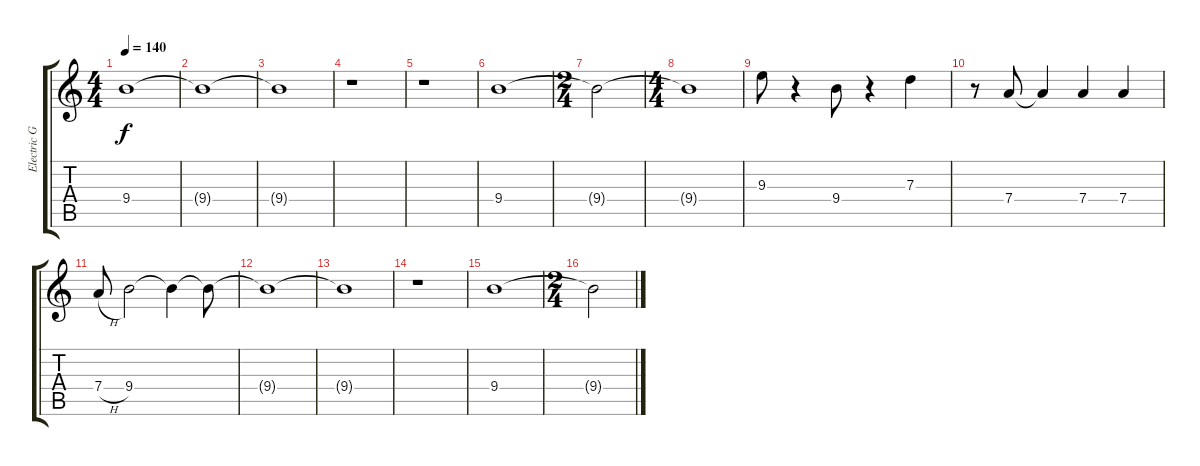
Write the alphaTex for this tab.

\track ("Electric Guitar" "Electric G") {instrument electricguitarjazz}
\staff {score tabs}
\tuning (E4 B3 G3 D3 A2 E2) {hide}
\ts (4 4)
\tempo 140
\clef g2
\ks c
9.4.1{dy f instrument electricguitarjazz} |
9.4{t}.1 |
9.4{t}.1 |
r.1 |
r.1 |
9.4.1 |
\ts (2 4)
9.4{t}.2 |
\ts (4 4)
9.4{t}.1 |
9.3.8 r.4 9.4.8 r.4 7.3.4 |
r.8 7.4.8 7.4{t}.4 7.4.4 7.4.4 |
7.4{h}.8 9.4.2 9.4{t}.4 9.4{t}.8 |
9.4{t}.1 |
9.4{t}.1 |
r.1 |
9.4.1 |
\ts (2 4)
9.4{t}.2
